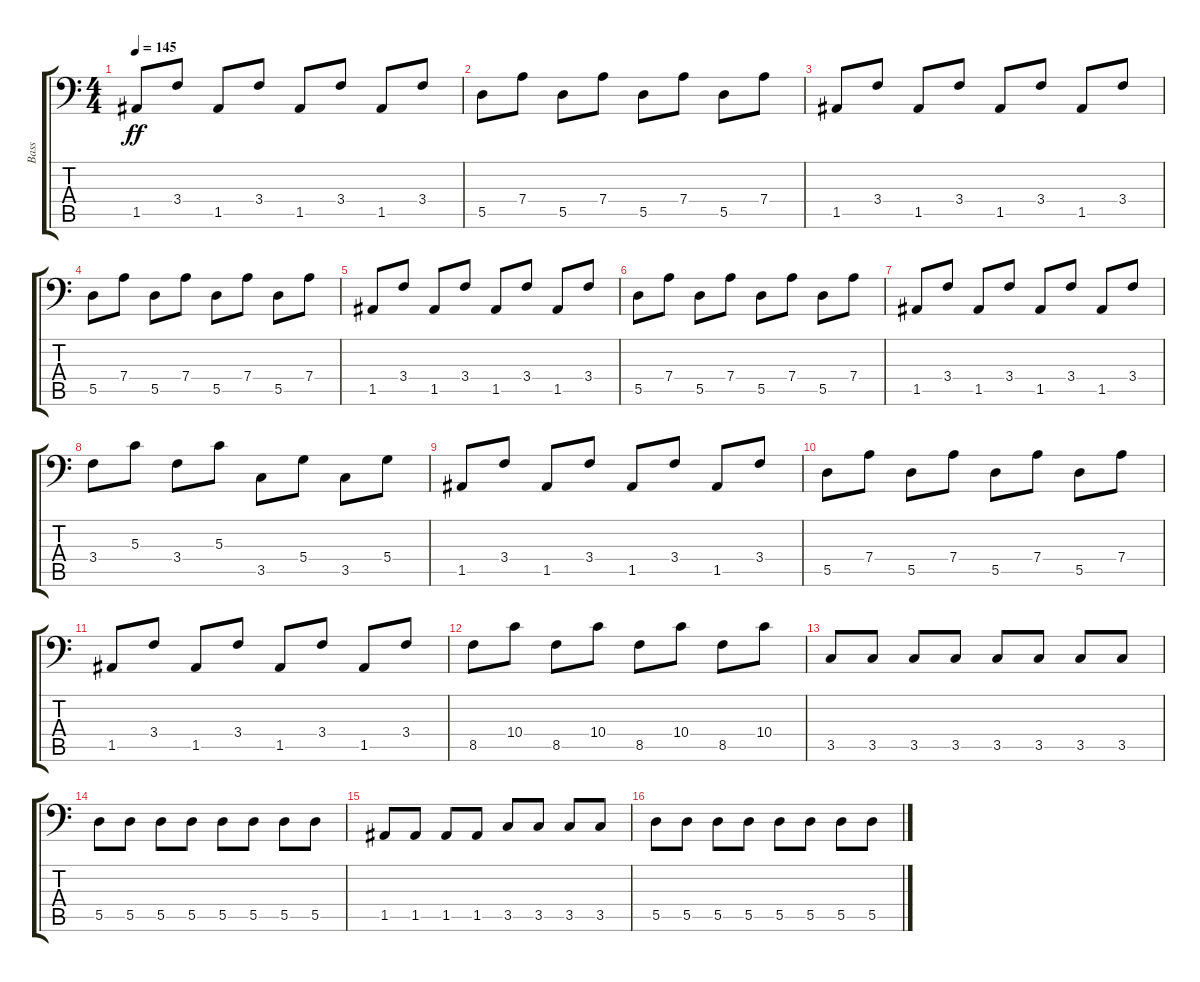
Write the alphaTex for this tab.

\track ("Bass" "Bass") {instrument electricbassfinger}
\staff {score tabs}
\tuning (E3 B2 G2 D2 A1 E1) {hide}
\ts (4 4)
\tempo 145
\clef f4
\ks c
1.5.8{dy ff} 3.4.8 1.5.8 3.4.8 1.5.8 3.4.8 1.5.8 3.4.8 |
5.5.8 7.4.8 5.5.8 7.4.8 5.5.8 7.4.8 5.5.8 7.4.8 |
1.5.8 3.4.8 1.5.8 3.4.8 1.5.8 3.4.8 1.5.8 3.4.8 |
5.5.8 7.4.8 5.5.8 7.4.8 5.5.8 7.4.8 5.5.8 7.4.8 |
1.5.8 3.4.8 1.5.8 3.4.8 1.5.8 3.4.8 1.5.8 3.4.8 |
5.5.8 7.4.8 5.5.8 7.4.8 5.5.8 7.4.8 5.5.8 7.4.8 |
1.5.8 3.4.8 1.5.8 3.4.8 1.5.8 3.4.8 1.5.8 3.4.8 |
3.4.8 5.3.8 3.4.8 5.3.8 3.5.8 5.4.8 3.5.8 5.4.8 |
1.5.8 3.4.8 1.5.8 3.4.8 1.5.8 3.4.8 1.5.8 3.4.8 |
5.5.8 7.4.8 5.5.8 7.4.8 5.5.8 7.4.8 5.5.8 7.4.8 |
1.5.8 3.4.8 1.5.8 3.4.8 1.5.8 3.4.8 1.5.8 3.4.8 |
8.5.8 10.4.8 8.5.8 10.4.8 8.5.8 10.4.8 8.5.8 10.4.8 |
3.5.8 3.5.8 3.5.8 3.5.8 3.5.8 3.5.8 3.5.8 3.5.8 |
5.5.8 5.5.8 5.5.8 5.5.8 5.5.8 5.5.8 5.5.8 5.5.8 |
1.5.8 1.5.8 1.5.8 1.5.8 3.5.8 3.5.8 3.5.8 3.5.8 |
5.5.8 5.5.8 5.5.8 5.5.8 5.5.8 5.5.8 5.5.8 5.5.8
